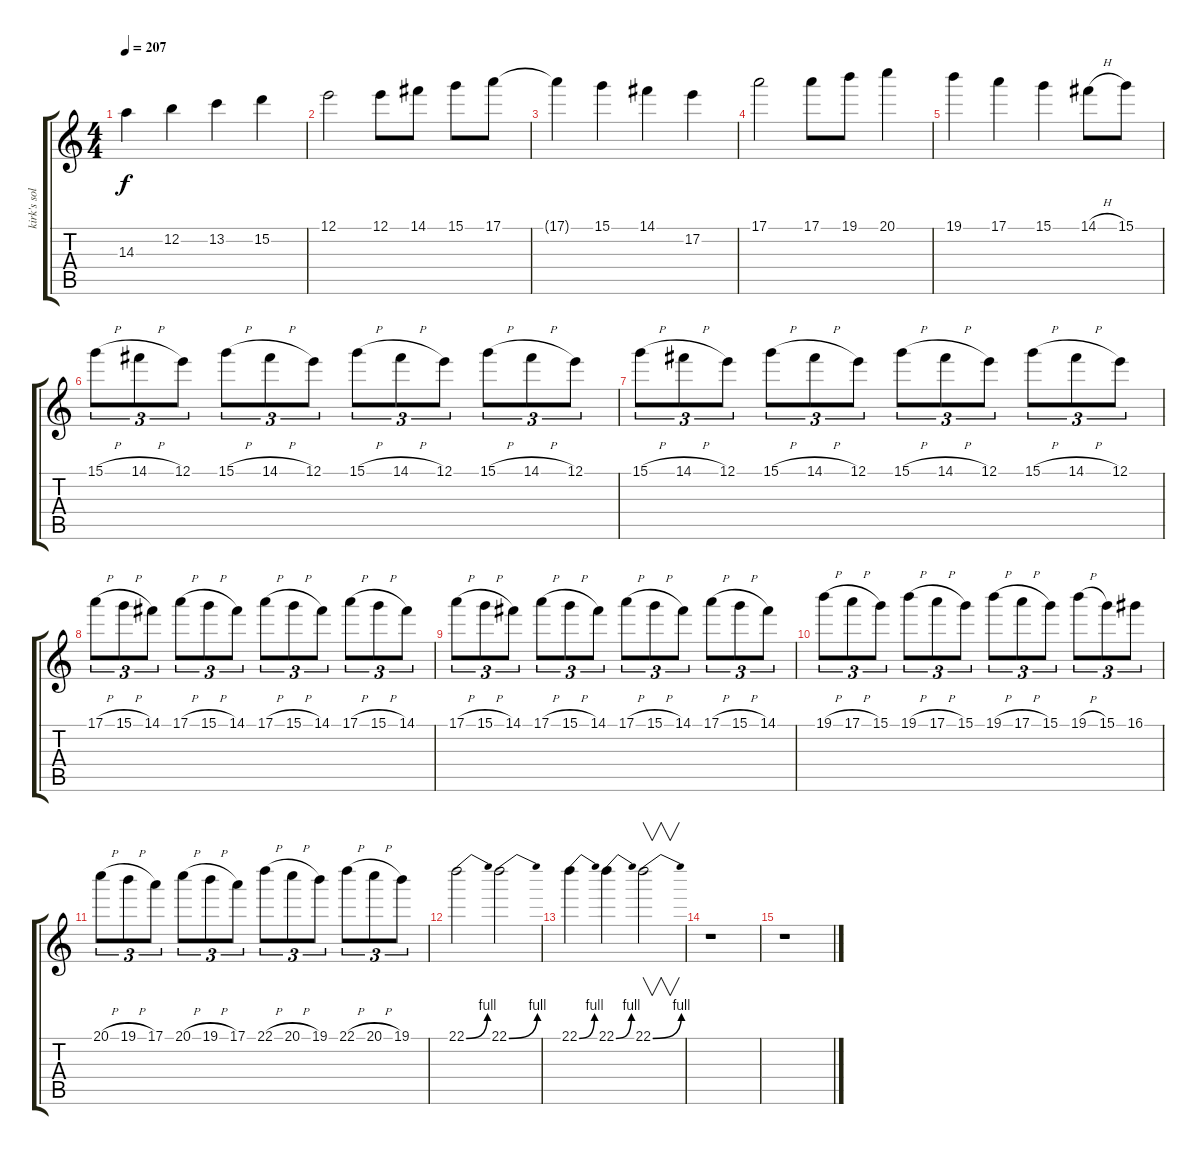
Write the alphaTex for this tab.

\track ("kirk's solo" "kirk's sol") {instrument distortionguitar}
\staff {score tabs}
\tuning (E4 B3 G3 D3 A2 E2) {hide}
\ts (4 4)
\tempo 207
\clef g2
\ks c
14.3{t}.4{dy f} 12.2.4 13.2.4 15.2.4 |
12.1.2 12.1.8 14.1.8 15.1.8 17.1.8 |
17.1{t}.4 15.1.4 14.1.4 17.2.4 |
17.1.2 17.1.8 19.1.8 20.1.4 |
19.1.4 17.1.4 15.1.4 14.1{h}.8 15.1.8 |
15.1{h}.8{tu (3 2)} 14.1{h}.8{tu (3 2)} 12.1.8{tu (3 2)} 15.1{h}.8{tu (3 2)} 14.1{h}.8{tu (3 2)} 12.1.8{tu (3 2)} 15.1{h}.8{tu (3 2)} 14.1{h}.8{tu (3 2)} 12.1.8{tu (3 2)} 15.1{h}.8{tu (3 2)} 14.1{h}.8{tu (3 2)} 12.1.8{tu (3 2)} |
15.1{h}.8{tu (3 2)} 14.1{h}.8{tu (3 2)} 12.1.8{tu (3 2)} 15.1{h}.8{tu (3 2)} 14.1{h}.8{tu (3 2)} 12.1.8{tu (3 2)} 15.1{h}.8{tu (3 2)} 14.1{h}.8{tu (3 2)} 12.1.8{tu (3 2)} 15.1{h}.8{tu (3 2)} 14.1{h}.8{tu (3 2)} 12.1.8{tu (3 2)} |
17.1{h}.8{tu (3 2)} 15.1{h}.8{tu (3 2)} 14.1.8{tu (3 2)} 17.1{h}.8{tu (3 2)} 15.1{h}.8{tu (3 2)} 14.1.8{tu (3 2)} 17.1{h}.8{tu (3 2)} 15.1{h}.8{tu (3 2)} 14.1.8{tu (3 2)} 17.1{h}.8{tu (3 2)} 15.1{h}.8{tu (3 2)} 14.1.8{tu (3 2)} |
17.1{h}.8{tu (3 2)} 15.1{h}.8{tu (3 2)} 14.1.8{tu (3 2)} 17.1{h}.8{tu (3 2)} 15.1{h}.8{tu (3 2)} 14.1.8{tu (3 2)} 17.1{h}.8{tu (3 2)} 15.1{h}.8{tu (3 2)} 14.1.8{tu (3 2)} 17.1{h}.8{tu (3 2)} 15.1{h}.8{tu (3 2)} 14.1.8{tu (3 2)} |
19.1{h}.8{tu (3 2)} 17.1{h}.8{tu (3 2)} 15.1.8{tu (3 2)} 19.1{h}.8{tu (3 2)} 17.1{h}.8{tu (3 2)} 15.1.8{tu (3 2)} 19.1{h}.8{tu (3 2)} 17.1{h}.8{tu (3 2)} 15.1.8{tu (3 2)} 19.1{h}.8{tu (3 2)} 15.1.8{tu (3 2)} 16.1.8{tu (3 2)} |
20.1{h}.8{tu (3 2)} 19.1{h}.8{tu (3 2)} 17.1.8{tu (3 2)} 20.1{h}.8{tu (3 2)} 19.1{h}.8{tu (3 2)} 17.1.8{tu (3 2)} 22.1{h}.8{tu (3 2)} 20.1{h}.8{tu (3 2)} 19.1.8{tu (3 2)} 22.1{h}.8{tu (3 2)} 20.1{h}.8{tu (3 2)} 19.1.8{tu (3 2)} |
22.1{be (bend 0 0 60 4)}.2 22.1{be (bend 0 0 60 4)}.2 |
22.1{be (bend 0 0 60 4)}.4 22.1{be (bend 0 0 60 4)}.4 22.1{be (bend 0 0 60 4)}.2{v} |
r.1 |
r.1
